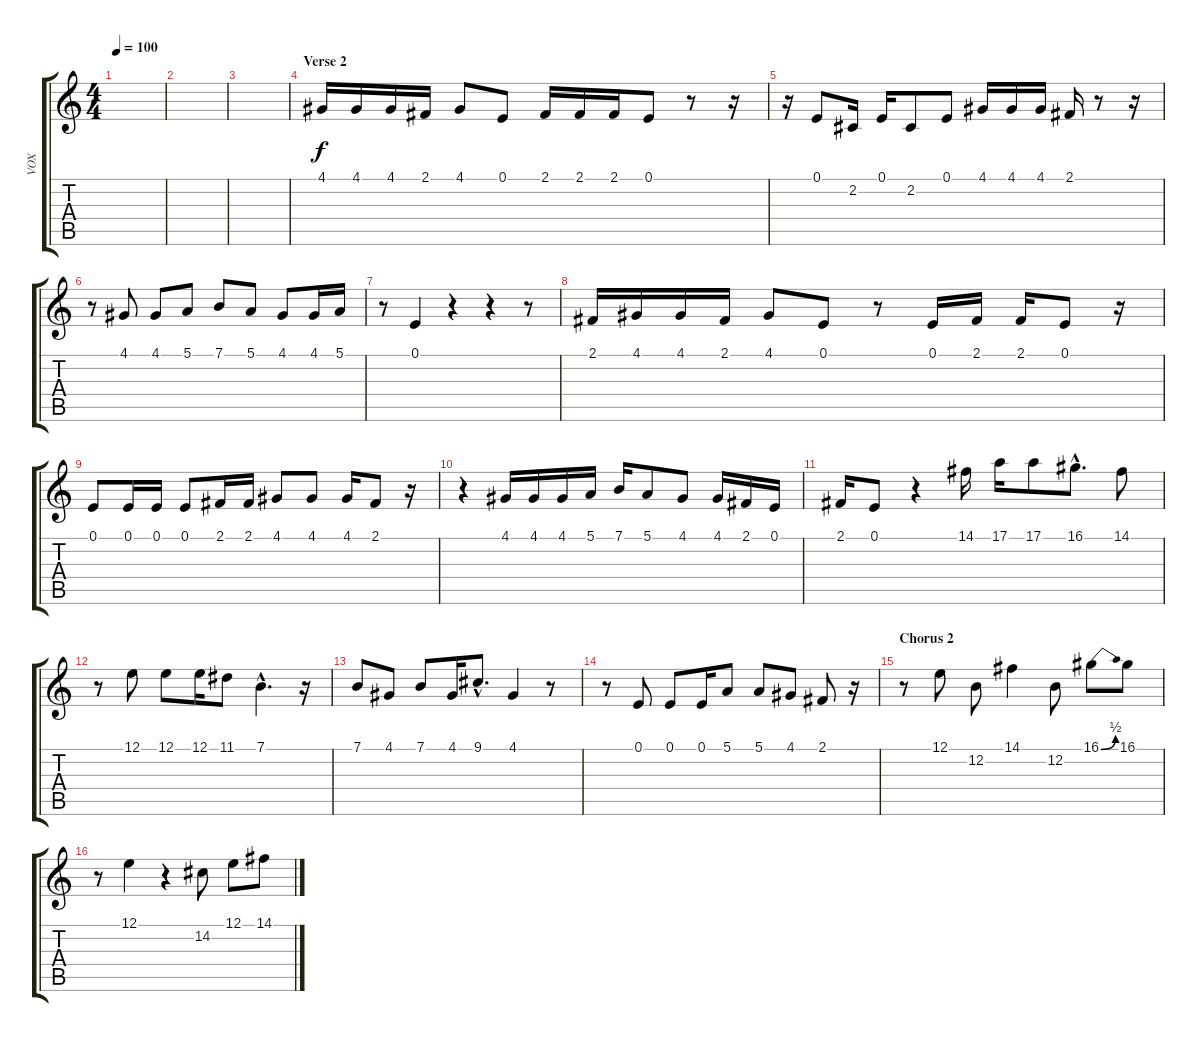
\track ("VOX" "VOX") {instrument lead6voice}
\staff {score tabs}
\tuning (E4 B3 G3 D3 A2 E2) {hide}
\ts (4 4)
\tempo 100
\clef g2
\ks c
|
|
|
\section ("" "Verse 2")
4.1.16 4.1.16 4.1.16 2.1.16 4.1.8 0.1.8 2.1.16 2.1.16 2.1.16 0.1.8 r.8 r.16 |
r.16 0.1.8 2.2.16 0.1.16 2.2.8 0.1.8 4.1.16 4.1.16 4.1.16 2.1.16 r.8 r.16 |
r.8 4.1.8 4.1.8 5.1.8 7.1.8 5.1.8 4.1.8 4.1.16 5.1.16 |
r.8 0.1.4 r.4 r.4 r.8 |
2.1.16 4.1.16 4.1.16 2.1.16 4.1.8 0.1.8 r.8 0.1.16 2.1.16 2.1.16 0.1.8 r.16 |
0.1.8 0.1.16 0.1.16 0.1.8 2.1.16 2.1.16 4.1.8 4.1.8 4.1.16 2.1.8 r.16 |
r.4 4.1.16 4.1.16 4.1.16 5.1.16 7.1.16 5.1.8 4.1.8 4.1.16 2.1.16 0.1.16 |
2.1.16 0.1.8 r.4 14.1.16 17.1.16 17.1.8 16.1{hac}.8{d} 14.1.8 |
r.8 12.1.8 12.1.8 12.1.16 11.1.8 7.1{hac}.4{d} r.16 |
7.1.8 4.1.8 7.1.8 4.1.16 9.1{hac}.8{d} 4.1.4 r.8 |
r.8 0.1.8 0.1.8 0.1.16 5.1.8 5.1.8 4.1.8 2.1.8 r.16 |
\section ("" "Chorus 2")
r.8 12.1.8 12.2.8 14.1.4 12.2.8 16.1{be (bend 0 0 60 2)}.8 16.1.8 |
r.8 12.1.4 r.4 14.2.8 12.1.8 14.1.8
